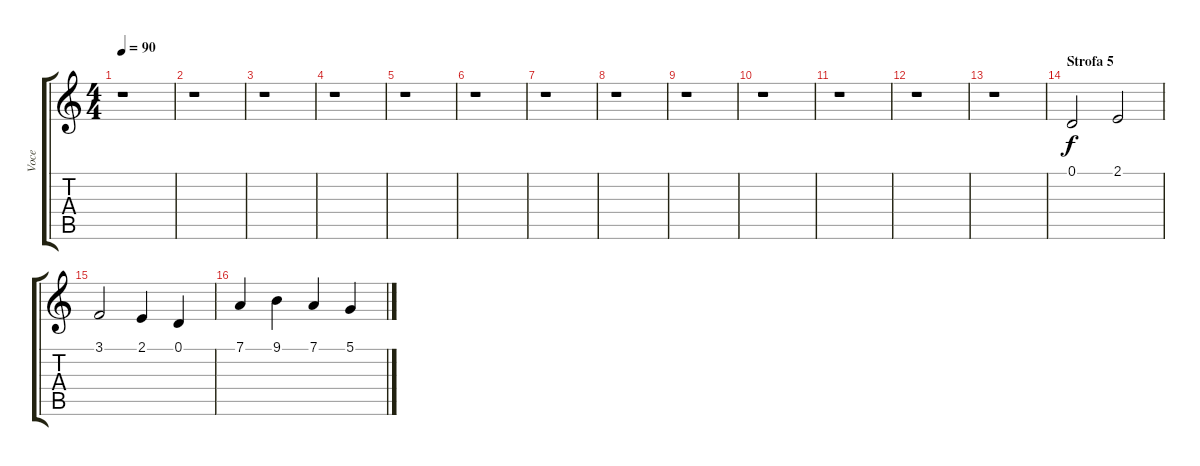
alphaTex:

\track ("Voce" "Voce") {instrument stringensemble1}
\staff {score tabs}
\tuning (D4 A3 F3 D3 A2 D2) {hide}
\ts (4 4)
\tempo 90
\clef g2
\ks c
r.1{dy f} |
r.1 |
r.1 |
r.1 |
r.1 |
r.1 |
r.1 |
r.1 |
r.1 |
r.1 |
r.1 |
r.1 |
r.1 |
\section ("" "Strofa 5")
0.1.2 2.1.2 |
3.1.2 2.1.4 0.1.4 |
7.1.4 9.1.4 7.1.4 5.1.4
